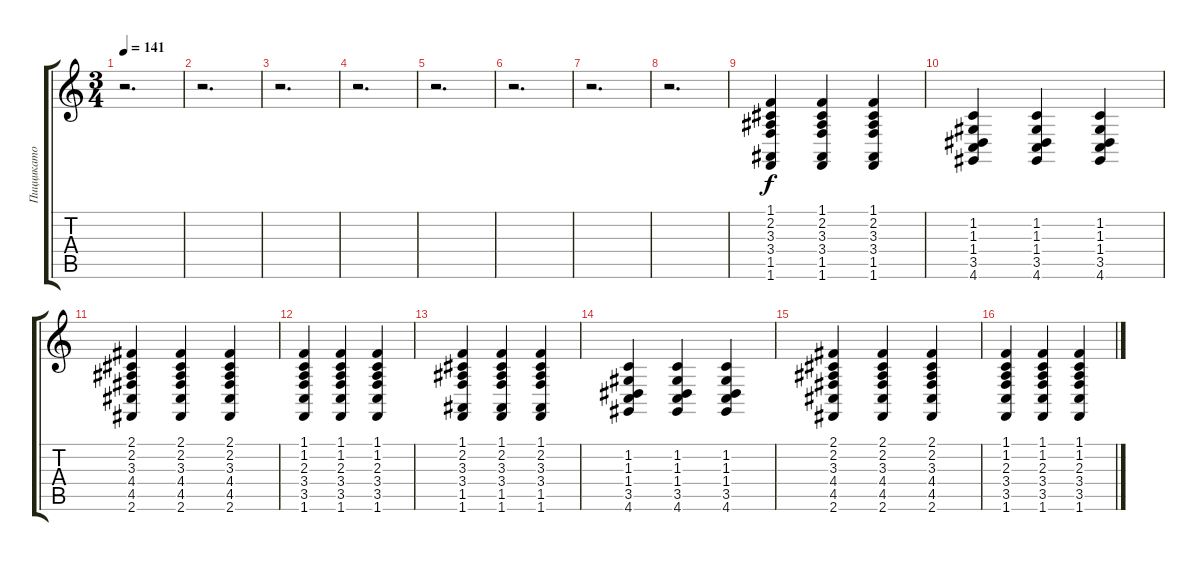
\track ("Пиццикато" "Пиццикато") {instrument pizzicatostrings}
\staff {score tabs}
\tuning (E4 B3 G3 D3 A2 E2) {hide}
\ts (3 4)
\tempo 141
\clef g2
\ks c
r.2{d dy f} |
r.2{d} |
r.2{d} |
r.2{d} |
r.2{d} |
r.2{d} |
r.2{d} |
r.2{d} |
(1.1 2.2 3.3 3.4 1.5 1.6).4 (1.1 2.2 3.3 3.4 1.5 1.6).4 (1.1 2.2 3.3 3.4 1.5 1.6).4 |
(1.2 1.3 1.4 3.5 4.6).4 (1.2 1.3 1.4 3.5 4.6).4 (1.2 1.3 1.4 3.5 4.6).4 |
(2.1 2.2 3.3 4.4 4.5 2.6).4 (2.1 2.2 3.3 4.4 4.5 2.6).4 (2.1 2.2 3.3 4.4 4.5 2.6).4 |
(1.1 1.2 2.3 3.4 3.5 1.6).4 (1.1 1.2 2.3 3.4 3.5 1.6).4 (1.1 1.2 2.3 3.4 3.5 1.6).4 |
(1.1 2.2 3.3 3.4 1.5 1.6).4 (1.1 2.2 3.3 3.4 1.5 1.6).4 (1.1 2.2 3.3 3.4 1.5 1.6).4 |
(1.2 1.3 1.4 3.5 4.6).4 (1.2 1.3 1.4 3.5 4.6).4 (1.2 1.3 1.4 3.5 4.6).4 |
(2.1 2.2 3.3 4.4 4.5 2.6).4 (2.1 2.2 3.3 4.4 4.5 2.6).4 (2.1 2.2 3.3 4.4 4.5 2.6).4 |
(1.1 1.2 2.3 3.4 3.5 1.6).4 (1.1 1.2 2.3 3.4 3.5 1.6).4 (1.1 1.2 2.3 3.4 3.5 1.6).4
